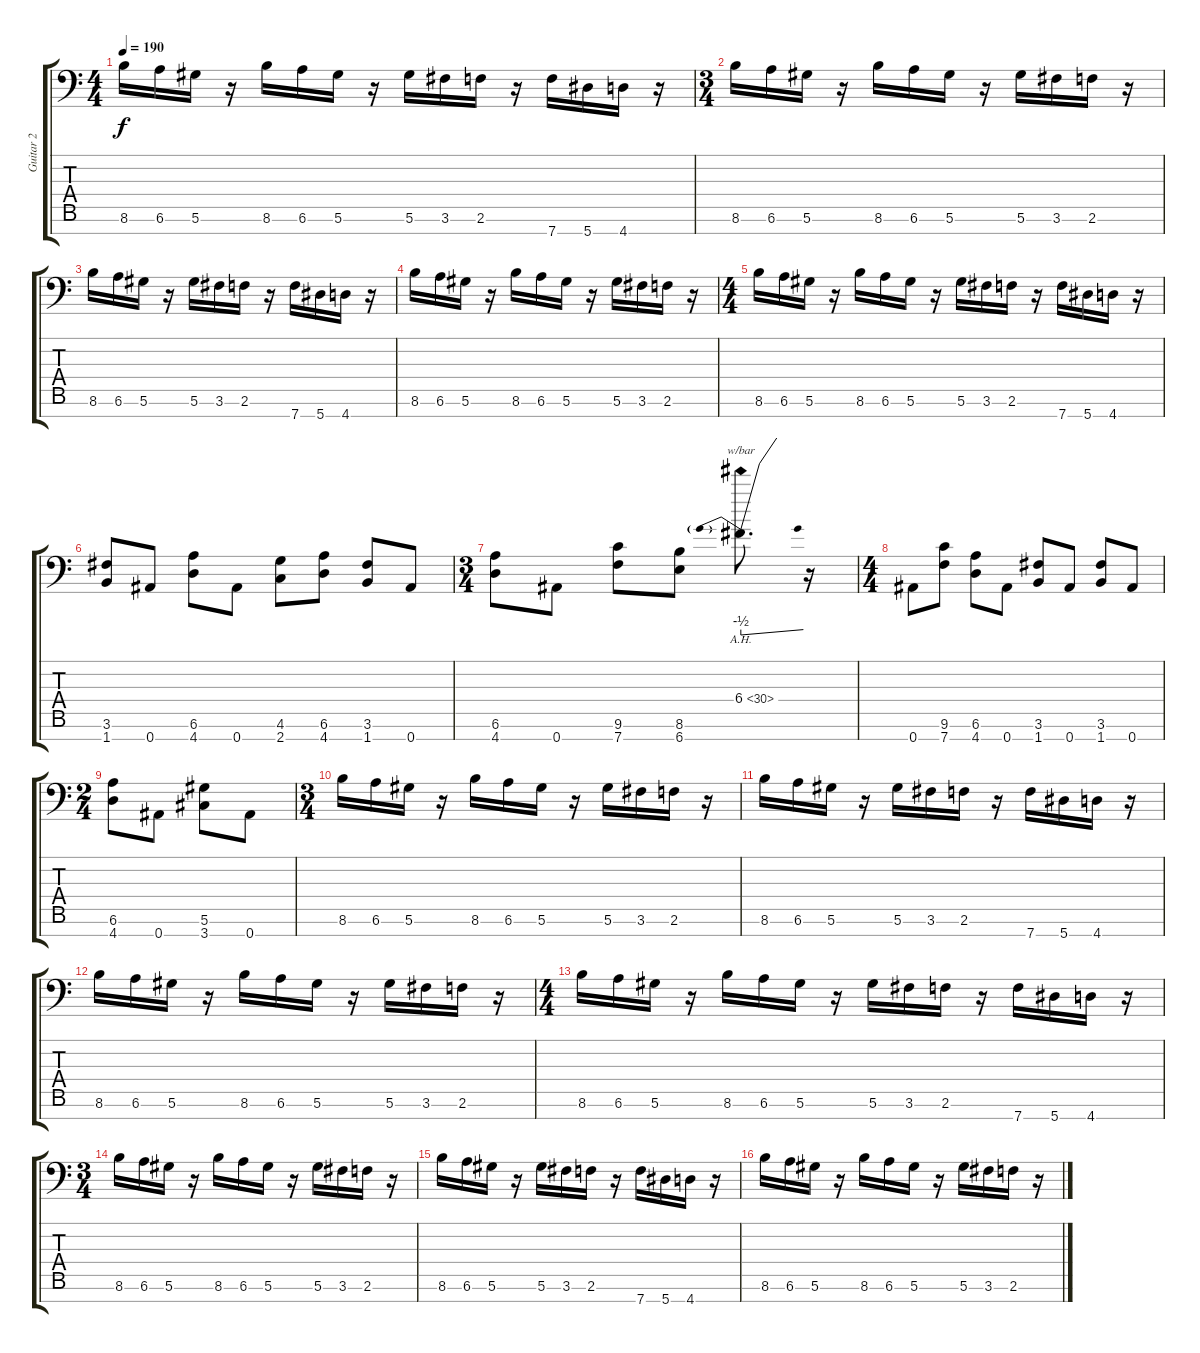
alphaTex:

\track ("Guitar 2" "Guitar 2") {instrument distortionguitar}
\staff {score tabs}
\tuning (Eb4 Bb3 Gb3 Db3 Ab2 Eb2 Bb1) {hide}
\ts (4 4)
\tempo 190
\clef f4
\ks c
8.6.16{dy f} 6.6.16 5.6.16 r.16 8.6.16 6.6.16 5.6.16 r.16 5.6.16 3.6.16 2.6.16 r.16 7.7.16 5.7.16 4.7.16 r.16 |
\ts (3 4)
8.6.16 6.6.16 5.6.16 r.16 8.6.16 6.6.16 5.6.16 r.16 5.6.16 3.6.16 2.6.16 r.16 |
8.6.16 6.6.16 5.6.16 r.16 5.6.16 3.6.16 2.6.16 r.16 7.7.16 5.7.16 4.7.16 r.16 |
8.6.16 6.6.16 5.6.16 r.16 8.6.16 6.6.16 5.6.16 r.16 5.6.16 3.6.16 2.6.16 r.16 |
\ts (4 4)
8.6.16 6.6.16 5.6.16 r.16 8.6.16 6.6.16 5.6.16 r.16 5.6.16 3.6.16 2.6.16 r.16 7.7.16 5.7.16 4.7.16 r.16 |
(3.6 1.7).8 0.7.8 (6.6 4.7).8 0.7.8 (4.6 2.7).8 (6.6 4.7).8 (3.6 1.7).8 0.7.8 |
\ts (3 4)
(6.6 4.7).8 0.7.8 (9.6 7.7).8 (8.6 6.7).8 6.4{ah 24}.8{d tbe (predivedive default 0 -2 60 0)} r.16 |
\ts (4 4)
0.7.8 (9.6 7.7).8 (6.6 4.7).8 0.7.8 (3.6 1.7).8 0.7.8 (3.6 1.7).8 0.7.8 |
\ts (2 4)
(6.6 4.7).8 0.7.8 (5.6 3.7).8 0.7.8 |
\ts (3 4)
8.6.16 6.6.16 5.6.16 r.16 8.6.16 6.6.16 5.6.16 r.16 5.6.16 3.6.16 2.6.16 r.16 |
8.6.16 6.6.16 5.6.16 r.16 5.6.16 3.6.16 2.6.16 r.16 7.7.16 5.7.16 4.7.16 r.16 |
8.6.16 6.6.16 5.6.16 r.16 8.6.16 6.6.16 5.6.16 r.16 5.6.16 3.6.16 2.6.16 r.16 |
\ts (4 4)
8.6.16 6.6.16 5.6.16 r.16 8.6.16 6.6.16 5.6.16 r.16 5.6.16 3.6.16 2.6.16 r.16 7.7.16 5.7.16 4.7.16 r.16 |
\ts (3 4)
8.6.16 6.6.16 5.6.16 r.16 8.6.16 6.6.16 5.6.16 r.16 5.6.16 3.6.16 2.6.16 r.16 |
8.6.16 6.6.16 5.6.16 r.16 5.6.16 3.6.16 2.6.16 r.16 7.7.16 5.7.16 4.7.16 r.16 |
8.6.16 6.6.16 5.6.16 r.16 8.6.16 6.6.16 5.6.16 r.16 5.6.16 3.6.16 2.6.16 r.16
